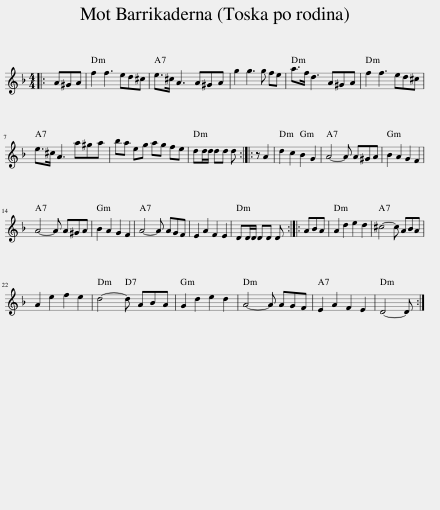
X:1
L:1/8
M:4/4
I:linebreak $
K:Dmin
V:1 treble
V:1
|: A^GA | f2 f3 ed^c | e>^c A3 A^GA | g2 g3 g fe | a>f d3 A^GA | %5
 f2 f3 ed^c |$ e>^c A3 a^ga | ba eg ag fe | dd/d/ dd d :: z A2 | %10
 d2 c2 B2 G2 | A4- A A^GA | B2 A2 G2 F2 |$ A4- A A^GA | B2 A2 G2 F2 | %15
 A4- A AGF | E2 A2 F2 E2 | DD/D/ DD D :: ABA | A2 d2 e2 d2 | %20
 ^c4- c ABA |$ A2 e2 f2 e2 | d4- d ABA | G2 d2 e2 d2 | A4- A AGF | %25
 E2 A2 F2 E2 | D4- D :| %27
